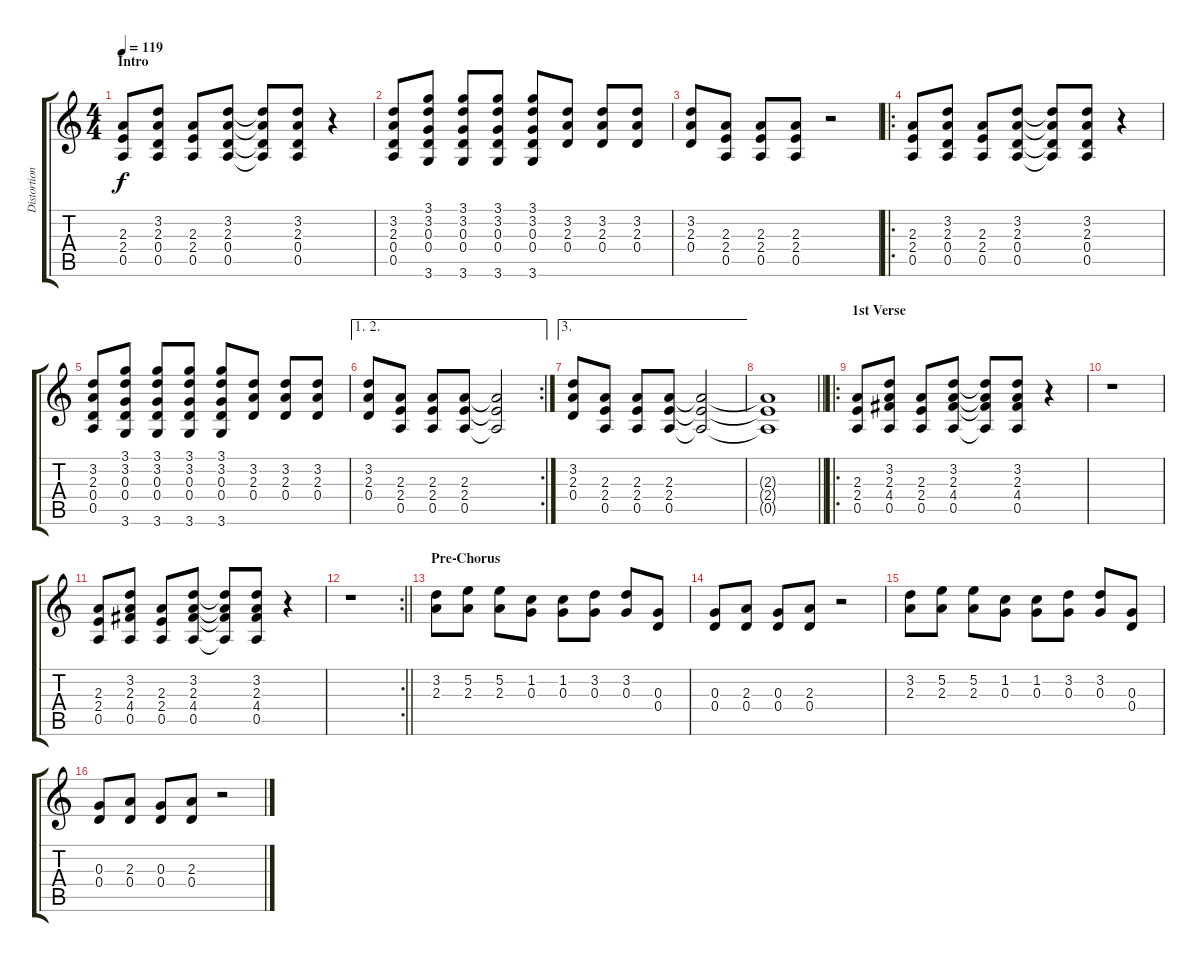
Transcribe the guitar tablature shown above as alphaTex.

\track ("Distortion" "Distortion") {instrument distortionguitar}
\staff {score tabs}
\tuning (E4 B3 G3 D3 A2 E2) {hide}
\ts (4 4)
\section ("" "Intro")
\tempo 119
\clef g2
\ks c
(2.3 2.4 0.5).8{dy f instrument distortionguitar} (3.2 2.3 0.4 0.5).8 (2.3 2.4 0.5).8 (3.2 2.3 0.4 0.5).8 (3.2{t} 2.3{t} 0.4{t} 0.5{t}).8 (3.2 2.3 0.4 0.5).8 r.4 |
(3.2 2.3 0.4 0.5).8 (3.1 3.2 0.3 0.4 3.6).8 (3.1 3.2 0.3 0.4 3.6).8 (3.1 3.2 0.3 0.4 3.6).8 (3.1 3.2 0.3 0.4 3.6).8 (3.2 2.3 0.4).8 (3.2 2.3 0.4).8 (3.2 2.3 0.4).8 |
(3.2 2.3 0.4).8 (2.3 2.4 0.5).8 (2.3 2.4 0.5).8 (2.3 2.4 0.5).8 r.2 |
\ro
(2.3 2.4 0.5).8 (3.2 2.3 0.4 0.5).8 (2.3 2.4 0.5).8 (3.2 2.3 0.4 0.5).8 (3.2{t} 2.3{t} 0.4{t} 0.5{t}).8 (3.2 2.3 0.4 0.5).8 r.4 |
(3.2 2.3 0.4 0.5).8 (3.1 3.2 0.3 0.4 3.6).8 (3.1 3.2 0.3 0.4 3.6).8 (3.1 3.2 0.3 0.4 3.6).8 (3.1 3.2 0.3 0.4 3.6).8 (3.2 2.3 0.4).8 (3.2 2.3 0.4).8 (3.2 2.3 0.4).8 |
\ae (1 2)
\rc 2
(3.2 2.3 0.4).8 (2.3 2.4 0.5).8 (2.3 2.4 0.5).8 (2.3 2.4 0.5).8 (2.3{t} 2.4{t} 0.5{t}).2 |
\ae 3
(3.2 2.3 0.4).8 (2.3 2.4 0.5).8 (2.3 2.4 0.5).8 (2.3 2.4 0.5).8 (2.3{t} 2.4{t} 0.5{t}).2 |
\barLineRight lightlight
(2.3{t} 2.4{t} 0.5{t}).1 |
\ro
\section ("" "1st Verse")
(2.3 2.4 0.5).8 (3.2 2.3 4.4 0.5).8 (2.3 2.4 0.5).8 (3.2 2.3 4.4 0.5).8 (3.2{t} 2.3{t} 4.4{t} 0.5{t}).8 (3.2 2.3 4.4 0.5).8 r.4 |
r.1 |
(2.3 2.4 0.5).8 (3.2 2.3 4.4 0.5).8 (2.3 2.4 0.5).8 (3.2 2.3 4.4 0.5).8 (3.2{t} 2.3{t} 4.4{t} 0.5{t}).8 (3.2 2.3 4.4 0.5).8 r.4 |
\rc 2
\barLineRight lightlight
r.1 |
\section ("" "Pre-Chorus")
(3.2 2.3).8 (5.2 2.3).8 (5.2 2.3).8 (1.2 0.3).8 (1.2 0.3).8 (3.2 0.3).8 (3.2 0.3).8 (0.3 0.4).8 |
(0.3 0.4).8 (2.3 0.4).8 (0.3 0.4).8 (2.3 0.4).8 r.2 |
(3.2 2.3).8 (5.2 2.3).8 (5.2 2.3).8 (1.2 0.3).8 (1.2 0.3).8 (3.2 0.3).8 (3.2 0.3).8 (0.3 0.4).8 |
(0.3 0.4).8 (2.3 0.4).8 (0.3 0.4).8 (2.3 0.4).8 r.2
